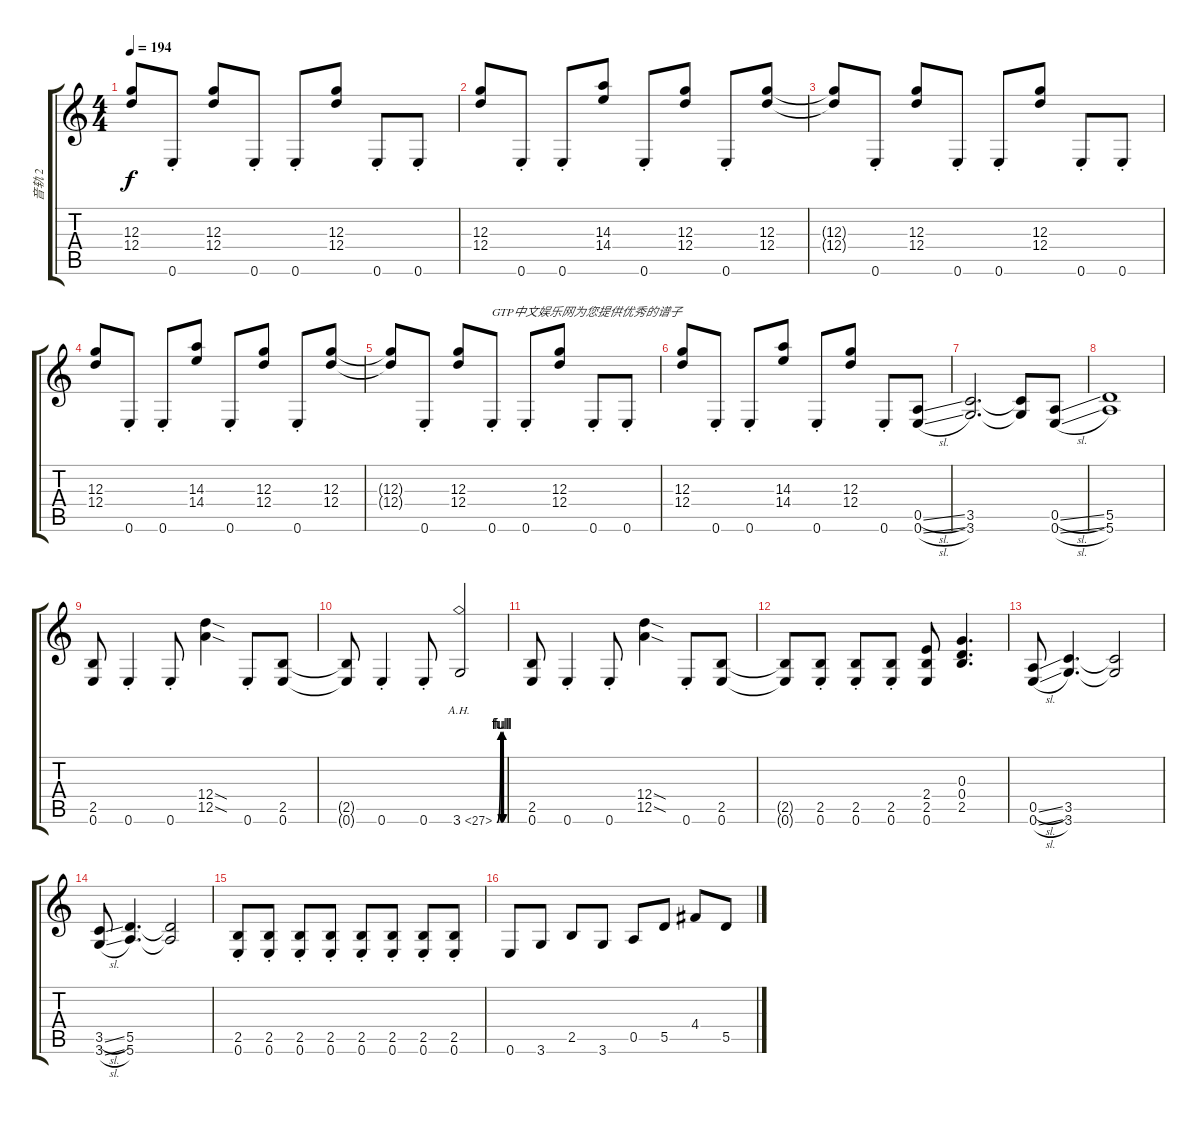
\track ("音轨 2" "音轨 2") {instrument overdrivenguitar}
\staff {score tabs}
\tuning (E4 B3 G3 D3 A2 E2) {hide}
\ts (4 4)
\tempo 194
\clef g2
\ks c
(12.3{t} 12.4{t}).8{dy f} 0.6{st}.8 (12.3 12.4).8 0.6{st}.8 0.6{st}.8 (12.3 12.4).8 0.6{st}.8 0.6{st}.8 |
(12.3 12.4).8 0.6{st}.8 0.6{st}.8 (14.3 14.4).8 0.6{st}.8 (12.3 12.4).8 0.6{st}.8 (12.3 12.4).8 |
(12.3{t} 12.4{t}).8 0.6{st}.8 (12.3 12.4).8 0.6{st}.8 0.6{st}.8 (12.3 12.4).8 0.6{st}.8 0.6{st}.8 |
(12.3 12.4).8 0.6{st}.8 0.6{st}.8 (14.3 14.4).8 0.6{st}.8 (12.3 12.4).8 0.6{st}.8 (12.3 12.4).8 |
(12.3{t} 12.4{t}).8 0.6{st}.8 (12.3 12.4).8 0.6{st}.8{txt "GTP中文娱乐网为您提供优秀的谱子"} 0.6{st}.8 (12.3 12.4).8 0.6{st}.8 0.6{st}.8 |
(12.3 12.4).8 0.6{st}.8 0.6{st}.8 (14.3 14.4).8 0.6{st}.8 (12.3 12.4).8 0.6{st}.8 (0.5{sl} 0.6{sl}).8 |
(3.5 3.6).2{d} (3.5{t} 3.6{t}).8 (0.5{sl} 0.6{sl}).8 |
(5.5 5.6).1 |
(2.5 0.6).8 0.6{st}.4 0.6{st}.8 (12.4{sod} 12.5{sod}).4 0.6{st}.8 (2.5 0.6).8 |
(2.5{t} 0.6{t}).8 0.6{st}.4 0.6{st}.8 3.6{be (custom 0 0 35 4 40 0 45 4 50 0 55 4 60 0) ah 24}.2 |
(2.5 0.6).8 0.6{st}.4 0.6{st}.8 (12.4{sod} 12.5{sod}).4 0.6{st}.8 (2.5 0.6).8 |
(2.5{t} 0.6{t}).8 (2.5{st} 0.6{st}).8 (2.5{st} 0.6{st}).8 (2.5{st} 0.6{st}).8 (2.4 2.5 0.6).8 (0.3 0.4 2.5).4{d} |
(0.5{sl} 0.6{sl}).8 (3.5 3.6).4{d} (3.5{t} 3.6{t}).2 |
(3.5{sl} 3.6{sl}).8 (5.5 5.6).4{d} (5.5{t} 5.6{t}).2 |
(2.5{st} 0.6{st}).8 (2.5{st} 0.6{st}).8 (2.5{st} 0.6{st}).8 (2.5{st} 0.6{st}).8 (2.5{st} 0.6{st}).8 (2.5{st} 0.6{st}).8 (2.5{st} 0.6{st}).8 (2.5{st} 0.6{st}).8 |
0.6.8{volume 16} 3.6.8 2.5.8 3.6.8 0.5.8 5.5.8 4.4.8 5.5.8
